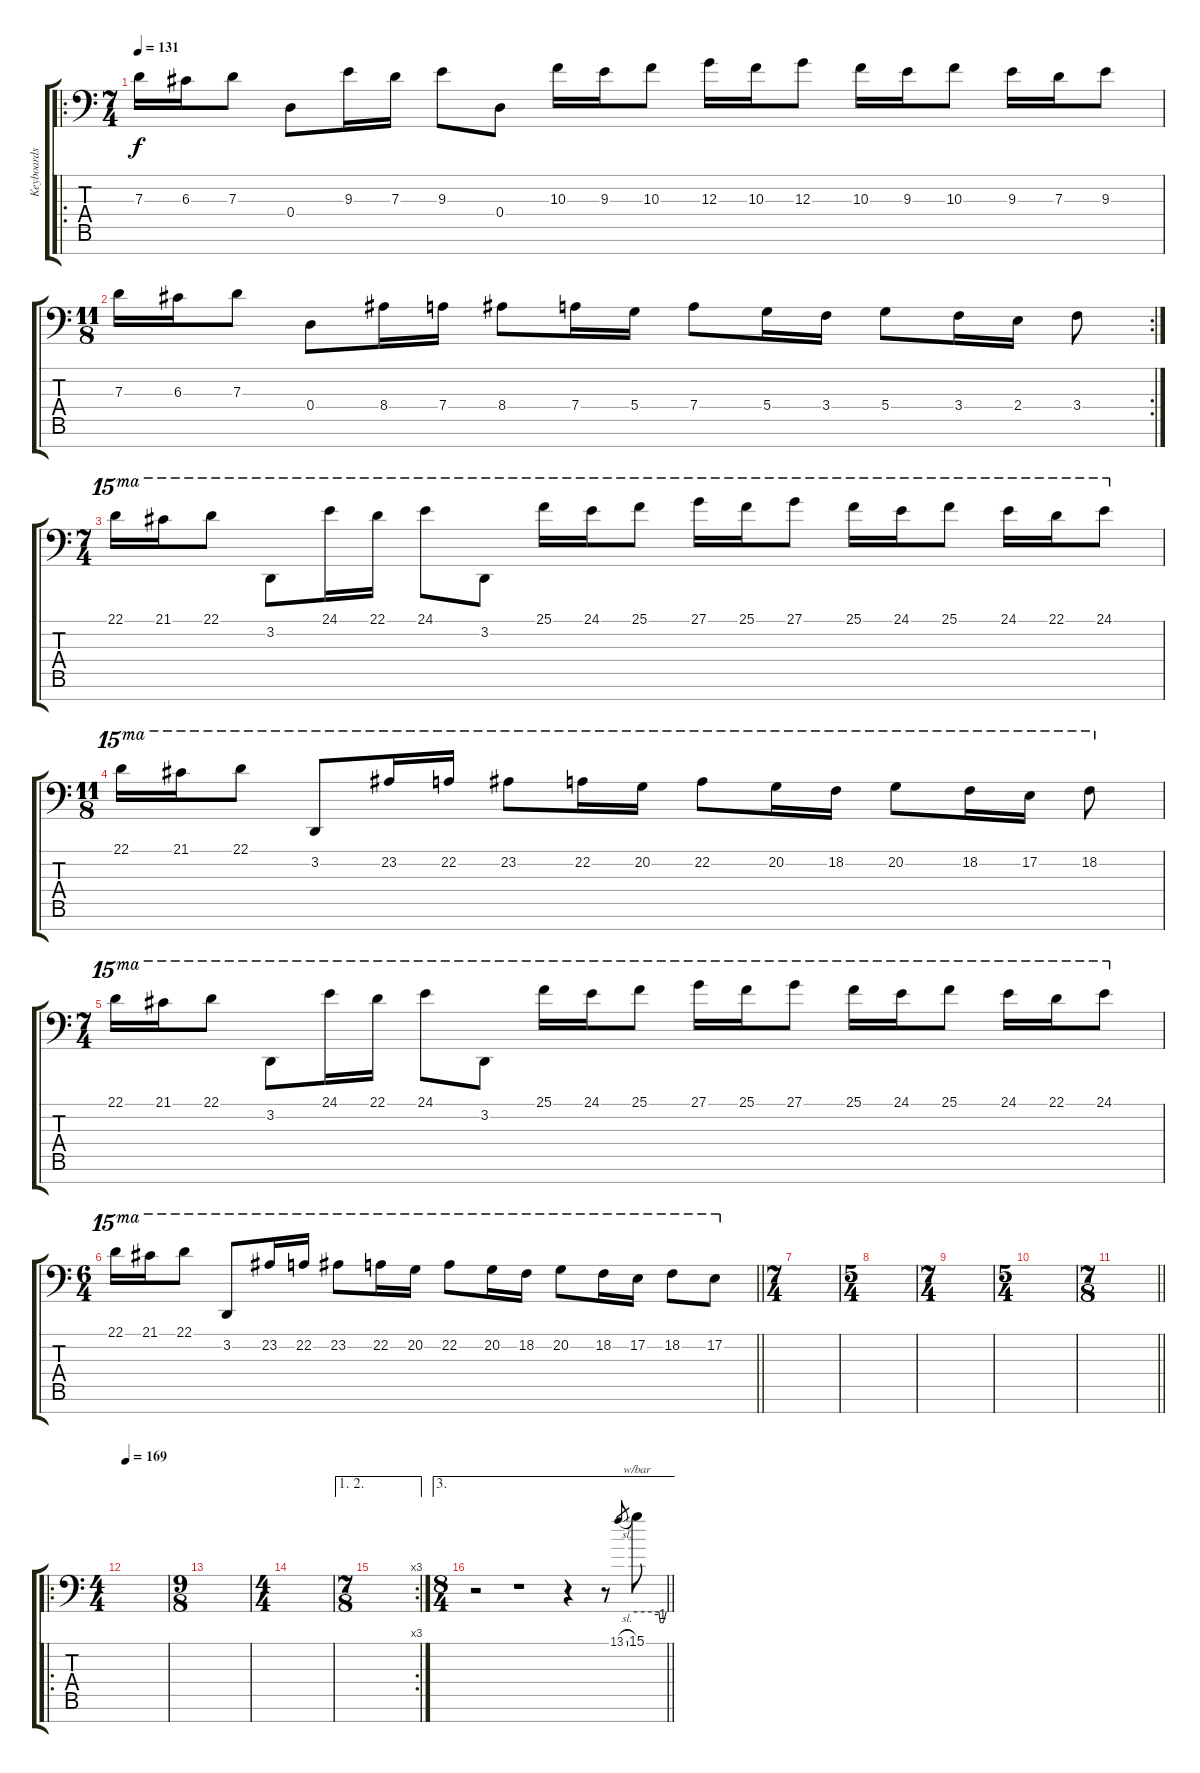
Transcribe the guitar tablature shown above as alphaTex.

\track ("Keyboards 1" "Keyboards ") {instrument rockorgan}
\staff {score tabs}
\tuning (E4 B3 G3 D3 A2 E2 A1) {hide}
\ro
\ts (7 4)
\tempo 131
\clef f4
\ks c
7.3.16{dy f balance 2 instrument lead1square} 6.3.16 7.3.8 0.4.8 9.3.16 7.3.16 9.3.8 0.4.8 10.3.16 9.3.16 10.3.8 12.3.16 10.3.16 12.3.8 10.3.16 9.3.16 10.3.8 9.3.16 7.3.16 9.3.8 |
\rc 2
\ts (11 8)
7.3.16 6.3.16 7.3.8 0.4.8 8.4.16 7.4.16 8.4.8 7.4.16 5.4.16 7.4.8 5.4.16 3.4.16 5.4.8 3.4.16 2.4.16 3.4.8 |
\ts (7 4)
22.1.16{ot 15ma instrument pad1newage} 21.1.16{ot 15ma} 22.1.8{ot 15ma} 3.2.8{ot 15ma} 24.1.16{ot 15ma} 22.1.16{ot 15ma} 24.1.8{ot 15ma} 3.2.8{ot 15ma} 25.1.16{ot 15ma} 24.1.16{ot 15ma} 25.1.8{ot 15ma} 27.1.16{ot 15ma} 25.1.16{ot 15ma} 27.1.8{ot 15ma} 25.1.16{ot 15ma} 24.1.16{ot 15ma} 25.1.8{ot 15ma} 24.1.16{ot 15ma} 22.1.16{ot 15ma} 24.1.8{ot 15ma} |
\ts (11 8)
22.1.16{ot 15ma} 21.1.16{ot 15ma} 22.1.8{ot 15ma} 3.2.8{ot 15ma} 23.2.16{ot 15ma} 22.2.16{ot 15ma} 23.2.8{ot 15ma} 22.2.16{ot 15ma} 20.2.16{ot 15ma} 22.2.8{ot 15ma} 20.2.16{ot 15ma} 18.2.16{ot 15ma} 20.2.8{ot 15ma} 18.2.16{ot 15ma} 17.2.16{ot 15ma} 18.2.8{ot 15ma} |
\ts (7 4)
22.1.16{ot 15ma} 21.1.16{ot 15ma} 22.1.8{ot 15ma} 3.2.8{ot 15ma} 24.1.16{ot 15ma} 22.1.16{ot 15ma} 24.1.8{ot 15ma} 3.2.8{ot 15ma} 25.1.16{ot 15ma} 24.1.16{ot 15ma} 25.1.8{ot 15ma} 27.1.16{ot 15ma} 25.1.16{ot 15ma} 27.1.8{ot 15ma} 25.1.16{ot 15ma} 24.1.16{ot 15ma} 25.1.8{ot 15ma} 24.1.16{ot 15ma} 22.1.16{ot 15ma} 24.1.8{ot 15ma} |
\ts (6 4)
\barLineRight lightlight
22.1.16{ot 15ma} 21.1.16{ot 15ma} 22.1.8{ot 15ma} 3.2.8{ot 15ma} 23.2.16{ot 15ma} 22.2.16{ot 15ma} 23.2.8{ot 15ma} 22.2.16{ot 15ma} 20.2.16{ot 15ma} 22.2.8{ot 15ma} 20.2.16{ot 15ma} 18.2.16{ot 15ma} 20.2.8{ot 15ma} 18.2.16{ot 15ma} 17.2.16{ot 15ma} 18.2.8{ot 15ma} 17.2.8{ot 15ma} |
\ts (7 4)
|
\ts (5 4)
|
\ts (7 4)
|
\ts (5 4)
|
\ts (7 8)
\barLineRight lightlight
|
\ro
\ts (4 4)
\tempo 169
|
\ts (9 8)
|
\ts (4 4)
|
\ae (1 2)
\rc 3
\ts (7 8)
|
\ae 3
\ts (8 4)
\barLineRight lightlight
r.2 r.1 r.4{volume 4 balance 10 instrument lead2sawtooth} r.8 13.1{sl}.8{gr} 15.1.8{tbe (custom default 0 0 45 0 48 -4 54 -4 60 0)}
